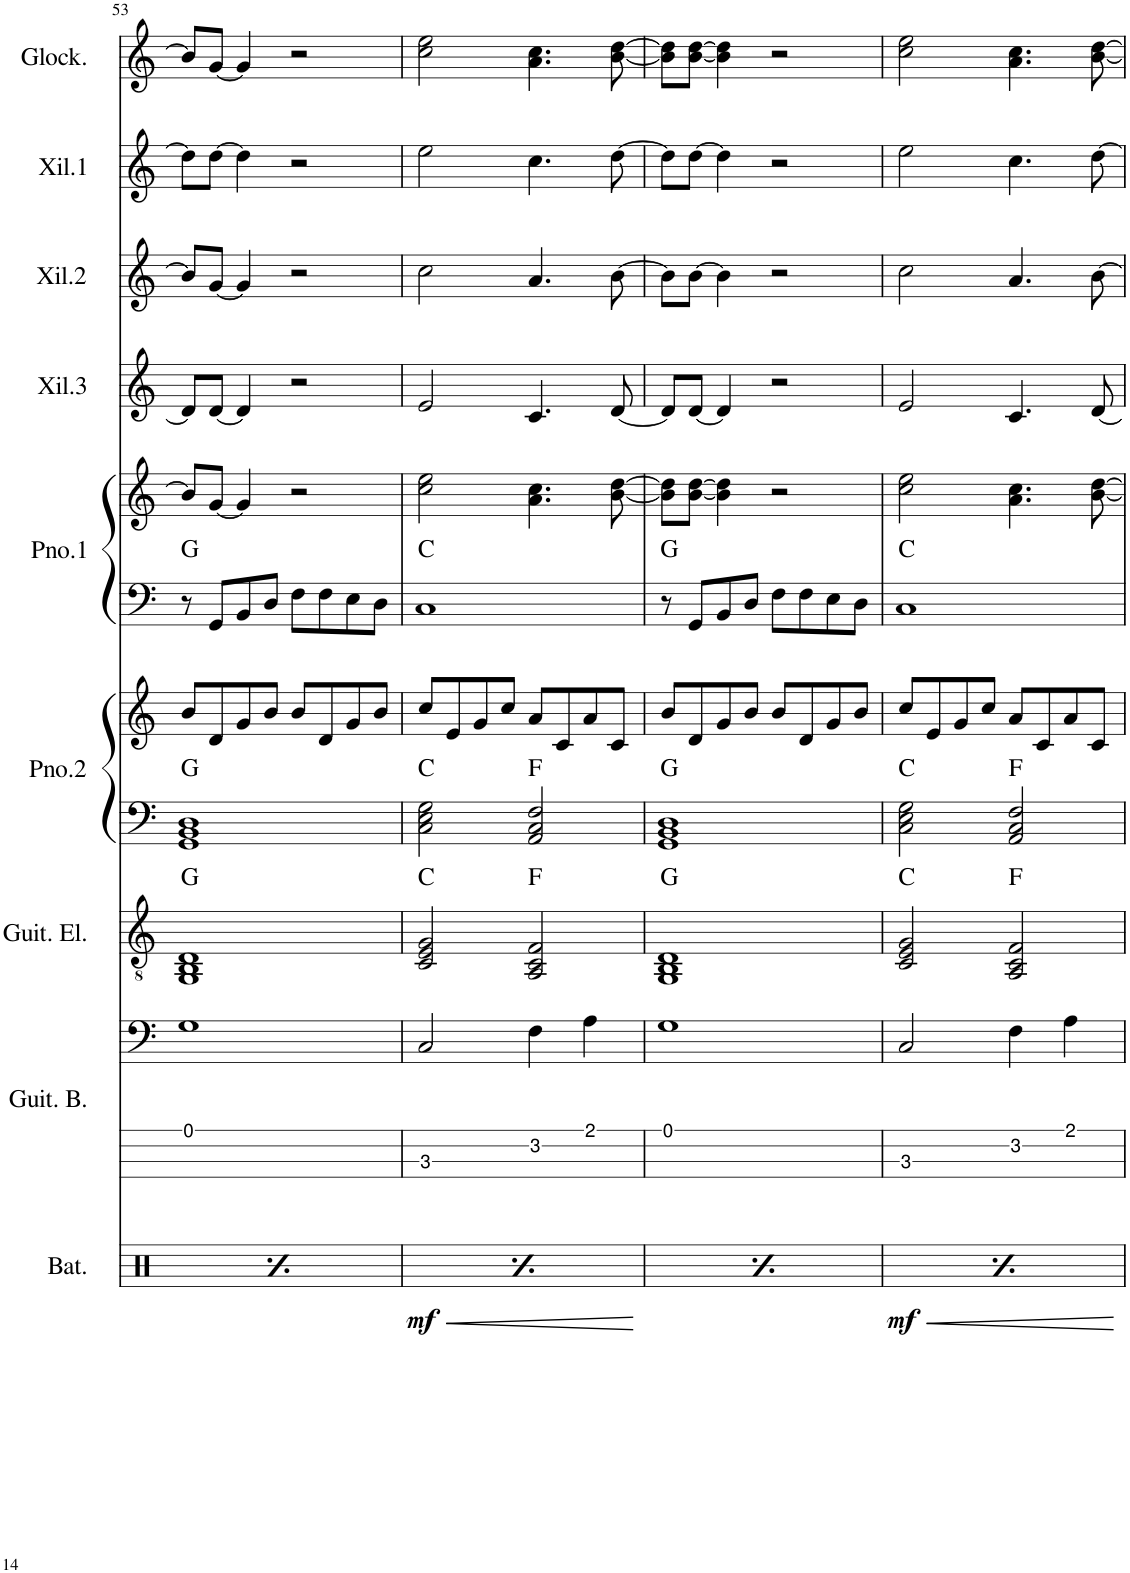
**kern	**dynam	**kern	**kern	**kern	**harte	**kern	**kern	**harte	**kern	**kern	**harte	**kern	**kern	**kern	**kern
*part9	*part9	*part8	*part8	*part7	*part7	*part6	*part6	*part6	*part5	*part5	*part5	*part4	*part3	*part2	*part1
*staff12	*staff12	*staff11	*staff10	*staff9	*	*staff8	*staff7	*	*staff6	*staff5	*	*staff4	*staff3	*staff2	*staff1
*I"Batería	*	*I"Baixo eléctrico	*	*I"Guitarra eléctrica	*	*I"Piano 2	*	*	*I"Piano 1	*	*	*I"Xilo 3	*I"Xilo 2	*I"Xilo 1	*I"Glockenspiel
*I'Bat.	*	*	*	*I'Guit. El.	*	*I'Pno.2	*	*	*I'Pno.1	*	*	*I'Xil.3	*I'Xil.2	*I'Xil.1	*I'Glock.
!!LO:PB:g=z
*clefX	*	*	*clefF4	*clefGv2	*	*clefF4	*clefG2	*	*clefF4	*clefG2	*	*clefG2	*clefG2	*clefG2	*clefG2
*	*	*Trd7c12	*Trd7c12	*	*	*	*	*	*	*	*	*Trd-7c-12	*Trd-7c-12	*Trd-7c-12	*Trd-14c-24
*k[]	*	*k[]	*k[]	*k[]	*	*k[]	*k[]	*	*k[]	*k[]	*	*k[]	*k[]	*k[]	*k[]
*M4/4	*	*M4/4	*M4/4	*M4/4	*	*M4/4	*M4/4	*	*M4/4	*M4/4	*	*M4/4	*M4/4	*M4/4	*M4/4
=53	=53	=53	=53	=53	=53	=53	=53	=53	=53	=53	=53	=53	=53	=53	=53
!LO:TX:a:t=Conga	!	!	!	!	!	!	!	!	!	!	!	!	!	!	!
!	!LO:DY:b	!	!	!	!	!	!	!	!	!	!	!	!	!	!
8R/L	mf	1G	1G	1GG 1BB 1D	G:maj	1GG 1BB 1D	8b/L	G:maj	8r	8b/L]	G:maj	8d/L]	8b/L]	8dd\L]	8b/L]
8R/	.	.	.	.	.	.	8d/	.	8GG/L	[8g/J	.	[8d/J	[8g/J	[8dd\J	[8g/J
8R/	.	.	.	.	.	.	8g/	.	8BB/	4g/]	.	4d/]	4g/]	4dd\]	4g/]
8R/J	.	.	.	.	.	.	8b/J	.	8D/J	.	.	.	.	.	.
8R/L	.	.	.	.	.	.	8b/L	.	8F\L	2r	.	2r	2r	2r	2r
8R/	.	.	.	.	.	.	8d/	.	8F\	.	.	.	.	.	.
8R/	.	.	.	.	.	.	8g/	.	8E\	.	.	.	.	.	.
8R/J	.	.	.	.	.	.	8b/J	.	8D\J	.	.	.	.	.	.
=54	=54	=54	=54	=54	=54	=54	=54	=54	=54	=54	=54	=54	=54	=54	=54
!LO:TX:a:t=Conga	!	!	!	!	!	!	!	!	!	!	!	!	!	!	!
!	!LO:DY:b	!	!	!	!	!	!	!	!	!	!	!	!	!	!
8R/L	mf	2C	2C/	2C/ 2E/ 2G/	C:maj	2C\ 2E\ 2G\	8cc/L	C:maj	1C	2cc\ 2ee\	C:maj	2e/	2cc\	2ee\	2cc\ 2ee\
8R/	.	.	.	.	.	.	8e/	.	.	.	.	.	.	.	.
8R/	.	.	.	.	.	.	8g/	.	.	.	.	.	.	.	.
8R/J	.	.	.	.	.	.	8cc/J	.	.	.	.	.	.	.	.
8R/L	.	4F	4F\	2AA/ 2C/ 2F/	F:maj	2AA/ 2C/ 2F/	8a/L	F:maj	.	4.a\ 4.cc\	.	4.c/	4.a/	4.cc\	4.a\ 4.cc\
8R/	.	.	.	.	.	.	8c/	.	.	.	.	.	.	.	.
8R/	.	4A	4A\	.	.	.	8a/	.	.	.	.	.	.	.	.
8R/J	.	.	.	.	.	.	8c/J	.	.	[8b\ [8dd\	.	[8d/	[8b\	[8dd\	[8b\ [8dd\
=55	=55	=55	=55	=55	=55	=55	=55	=55	=55	=55	=55	=55	=55	=55	=55
!LO:TX:a:t=Conga	!	!	!	!	!	!	!	!	!	!	!	!	!	!	!
!	!LO:DY:b	!	!	!	!	!	!	!	!	!	!	!	!	!	!
8R/L	mf	1G	1G	1GG 1BB 1D	G:maj	1GG 1BB 1D	8b/L	G:maj	8r	8b\] 8dd\]L	G:maj	8d/L]	8b\L]	8dd\L]	8b\] 8dd\]L
8R/	.	.	.	.	.	.	8d/	.	8GG/L	[8b\ [8dd\J	.	[8d/J	[8b\J	[8dd\J	[8b\ [8dd\J
8R/	.	.	.	.	.	.	8g/	.	8BB/	4b\] 4dd\]	.	4d/]	4b\]	4dd\]	4b\] 4dd\]
8R/J	.	.	.	.	.	.	8b/J	.	8D/J	.	.	.	.	.	.
8R/L	.	.	.	.	.	.	8b/L	.	8F\L	2r	.	2r	2r	2r	2r
8R/	.	.	.	.	.	.	8d/	.	8F\	.	.	.	.	.	.
8R/	.	.	.	.	.	.	8g/	.	8E\	.	.	.	.	.	.
8R/J	.	.	.	.	.	.	8b/J	.	8D\J	.	.	.	.	.	.
=56	=56	=56	=56	=56	=56	=56	=56	=56	=56	=56	=56	=56	=56	=56	=56
!LO:TX:a:t=Conga	!	!	!	!	!	!	!	!	!	!	!	!	!	!	!
!	!LO:DY:b	!	!	!	!	!	!	!	!	!	!	!	!	!	!
8R/L	mf	2C	2C/	2C/ 2E/ 2G/	C:maj	2C\ 2E\ 2G\	8cc/L	C:maj	1C	2cc\ 2ee\	C:maj	2e/	2cc\	2ee\	2cc\ 2ee\
8R/	.	.	.	.	.	.	8e/	.	.	.	.	.	.	.	.
8R/	.	.	.	.	.	.	8g/	.	.	.	.	.	.	.	.
8R/J	.	.	.	.	.	.	8cc/J	.	.	.	.	.	.	.	.
8R/L	.	4F	4F\	2AA/ 2C/ 2F/	F:maj	2AA/ 2C/ 2F/	8a/L	F:maj	.	4.a\ 4.cc\	.	4.c/	4.a/	4.cc\	4.a\ 4.cc\
8R/	.	.	.	.	.	.	8c/	.	.	.	.	.	.	.	.
8R/	.	4A	4A\	.	.	.	8a/	.	.	.	.	.	.	.	.
8R/J	.	.	.	.	.	.	8c/J	.	.	[8b\ [8dd\	.	[8d/	[8b\	[8dd\	[8b\ [8dd\
=	=	=	=	=	=	=	=	=	=	=	=	=	=	=	=
*-	*-	*-	*-	*-	*-	*-	*-	*-	*-	*-	*-	*-	*-	*-	*-
